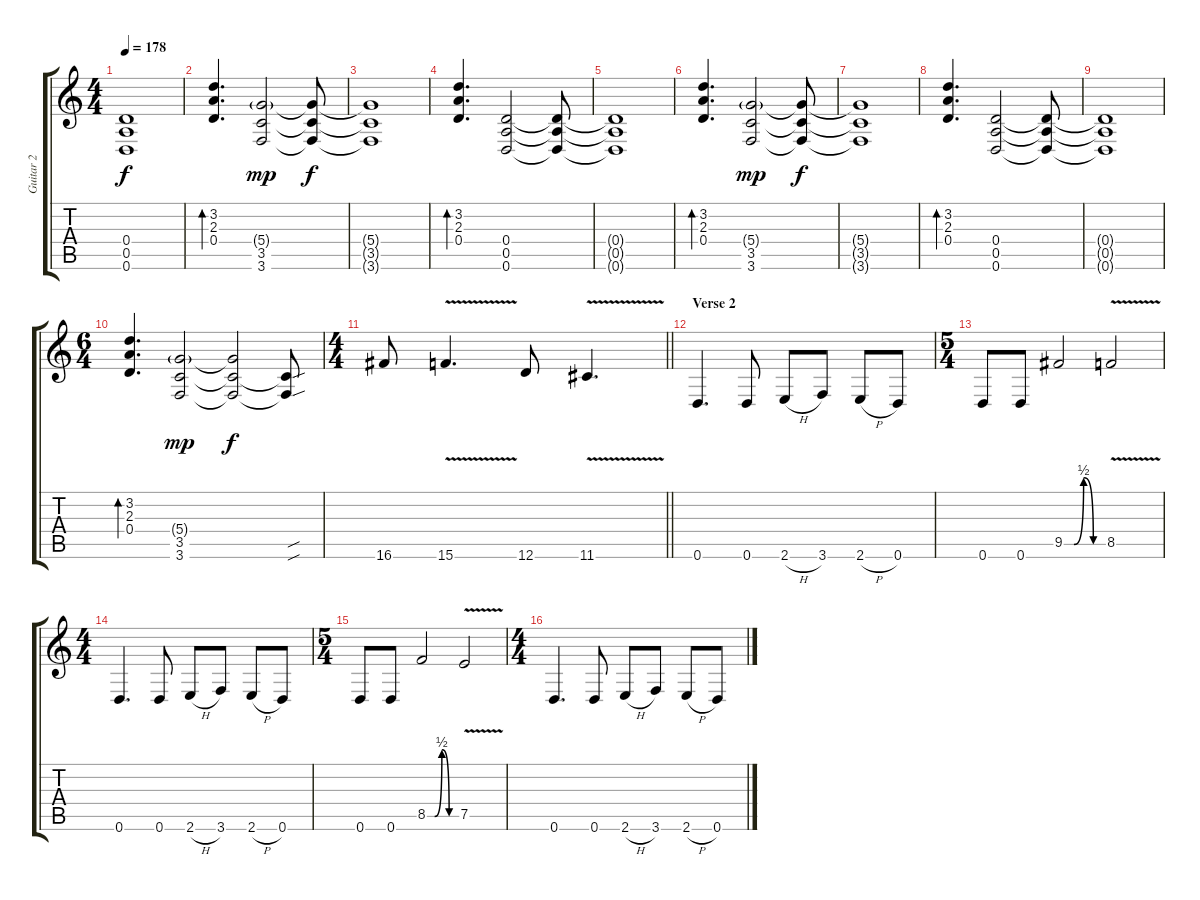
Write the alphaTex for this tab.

\track ("Guitar 2" "Guitar 2") {instrument distortionguitar}
\staff {score tabs}
\tuning (E4 B3 G3 D3 A2 D2) {hide}
\ts (4 4)
\tempo 178
\clef g2
\ks c
(0.4{t} 0.5{t} 0.6{t}).1{dy f} |
(3.2 2.3 0.4).4{d bd 240} (5.4{g} 3.5 3.6).2{dy mp} (5.4{t} 3.5{t} 3.6{t}).8{dy f} |
(5.4{t} 3.5{t} 3.6{t}).1 |
(3.2 2.3 0.4).4{d bd 240} (0.4 0.5 0.6).2 (0.4{t} 0.5{t} 0.6{t}).8 |
(0.4{t} 0.5{t} 0.6{t}).1 |
(3.2 2.3 0.4).4{d bd 240} (5.4{g} 3.5 3.6).2{dy mp} (5.4{t} 3.5{t} 3.6{t}).8{dy f} |
(5.4{t} 3.5{t} 3.6{t}).1 |
(3.2 2.3 0.4).4{d bd 240} (0.4 0.5 0.6).2 (0.4{t} 0.5{t} 0.6{t}).8 |
(0.4{t} 0.5{t} 0.6{t}).1 |
\ts (6 4)
(3.2 2.3 0.4).4{d bd 240} (5.4{g} 3.5 3.6).2{dy mp} (5.4{t} 3.5{t} 3.6{t}).2{dy f} (3.5{sou t} 3.6{sou t}).8 |
\ts (4 4)
\barLineRight lightlight
16.6.8 15.6{v}.4{d} 12.6.8 11.6{v}.4{d} |
\section ("" "Verse 2")
0.6.4{d} 0.6.8 2.6{h}.8 3.6.8 2.6{h}.8 0.6.8 |
\ts (5 4)
0.6.8 0.6.8 9.5{be (custom 0 0 15 0 30 2 45 0 60 0)}.2 8.5{v}.2 |
\ts (4 4)
0.6.4{d} 0.6.8 2.6{h}.8 3.6.8 2.6{h}.8 0.6.8 |
\ts (5 4)
0.6.8 0.6.8 8.5{be (custom 0 0 15 0 30 2 45 0 60 0)}.2 7.5{v}.2 |
\ts (4 4)
0.6.4{d} 0.6.8 2.6{h}.8 3.6.8 2.6{h}.8 0.6.8
